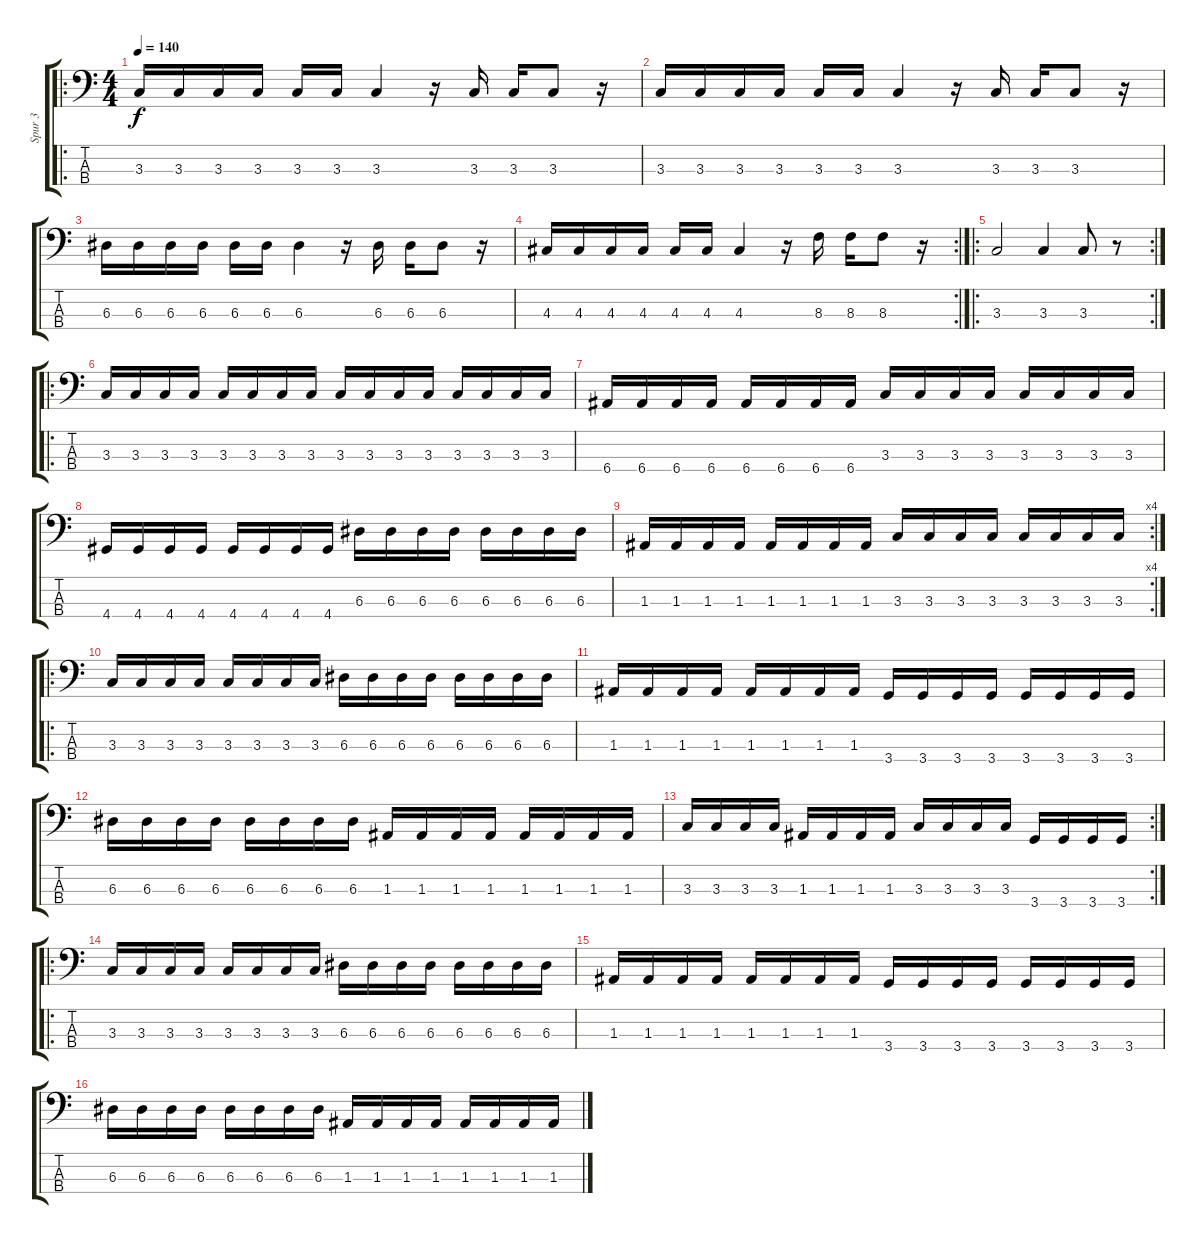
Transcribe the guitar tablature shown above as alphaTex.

\track ("Spur 3" "Spur 3") {instrument electricbasspick}
\staff {score tabs}
\tuning (G2 D2 A1 E1) {hide}
\ro
\ts (4 4)
\tempo 140
\clef f4
\ks c
3.3.16{dy f instrument electricbasspick} 3.3.16 3.3.16 3.3.16 3.3.16 3.3.16 3.3.4 r.16 3.3.16 3.3.16 3.3.8 r.16 |
3.3.16 3.3.16 3.3.16 3.3.16 3.3.16 3.3.16 3.3.4 r.16 3.3.16 3.3.16 3.3.8 r.16 |
6.3.16 6.3.16 6.3.16 6.3.16 6.3.16 6.3.16 6.3.4 r.16 6.3.16 6.3.16 6.3.8 r.16 |
\rc 2
4.3.16 4.3.16 4.3.16 4.3.16 4.3.16 4.3.16 4.3.4 r.16 8.3.16 8.3.16 8.3.8 r.16 |
\ro
\rc 2
3.3.2 3.3.4 3.3.8 r.8 |
\ro
3.3.16 3.3.16 3.3.16 3.3.16 3.3.16 3.3.16 3.3.16 3.3.16 3.3.16 3.3.16 3.3.16 3.3.16 3.3.16 3.3.16 3.3.16 3.3.16 |
6.4.16 6.4.16 6.4.16 6.4.16 6.4.16 6.4.16 6.4.16 6.4.16 3.3.16 3.3.16 3.3.16 3.3.16 3.3.16 3.3.16 3.3.16 3.3.16 |
4.4.16 4.4.16 4.4.16 4.4.16 4.4.16 4.4.16 4.4.16 4.4.16 6.3.16 6.3.16 6.3.16 6.3.16 6.3.16 6.3.16 6.3.16 6.3.16 |
\rc 4
1.3.16 1.3.16 1.3.16 1.3.16 1.3.16 1.3.16 1.3.16 1.3.16 3.3.16 3.3.16 3.3.16 3.3.16 3.3.16 3.3.16 3.3.16 3.3.16 |
\ro
3.3.16 3.3.16 3.3.16 3.3.16 3.3.16 3.3.16 3.3.16 3.3.16 6.3.16 6.3.16 6.3.16 6.3.16 6.3.16 6.3.16 6.3.16 6.3.16 |
1.3.16 1.3.16 1.3.16 1.3.16 1.3.16 1.3.16 1.3.16 1.3.16 3.4.16 3.4.16 3.4.16 3.4.16 3.4.16 3.4.16 3.4.16 3.4.16 |
6.3.16 6.3.16 6.3.16 6.3.16 6.3.16 6.3.16 6.3.16 6.3.16 1.3.16 1.3.16 1.3.16 1.3.16 1.3.16 1.3.16 1.3.16 1.3.16 |
\rc 2
3.3.16 3.3.16 3.3.16 3.3.16 1.3.16 1.3.16 1.3.16 1.3.16 3.3.16 3.3.16 3.3.16 3.3.16 3.4.16 3.4.16 3.4.16 3.4.16 |
\ro
3.3.16 3.3.16 3.3.16 3.3.16 3.3.16 3.3.16 3.3.16 3.3.16 6.3.16 6.3.16 6.3.16 6.3.16 6.3.16 6.3.16 6.3.16 6.3.16 |
1.3.16 1.3.16 1.3.16 1.3.16 1.3.16 1.3.16 1.3.16 1.3.16 3.4.16 3.4.16 3.4.16 3.4.16 3.4.16 3.4.16 3.4.16 3.4.16 |
6.3.16 6.3.16 6.3.16 6.3.16 6.3.16 6.3.16 6.3.16 6.3.16 1.3.16 1.3.16 1.3.16 1.3.16 1.3.16 1.3.16 1.3.16 1.3.16
